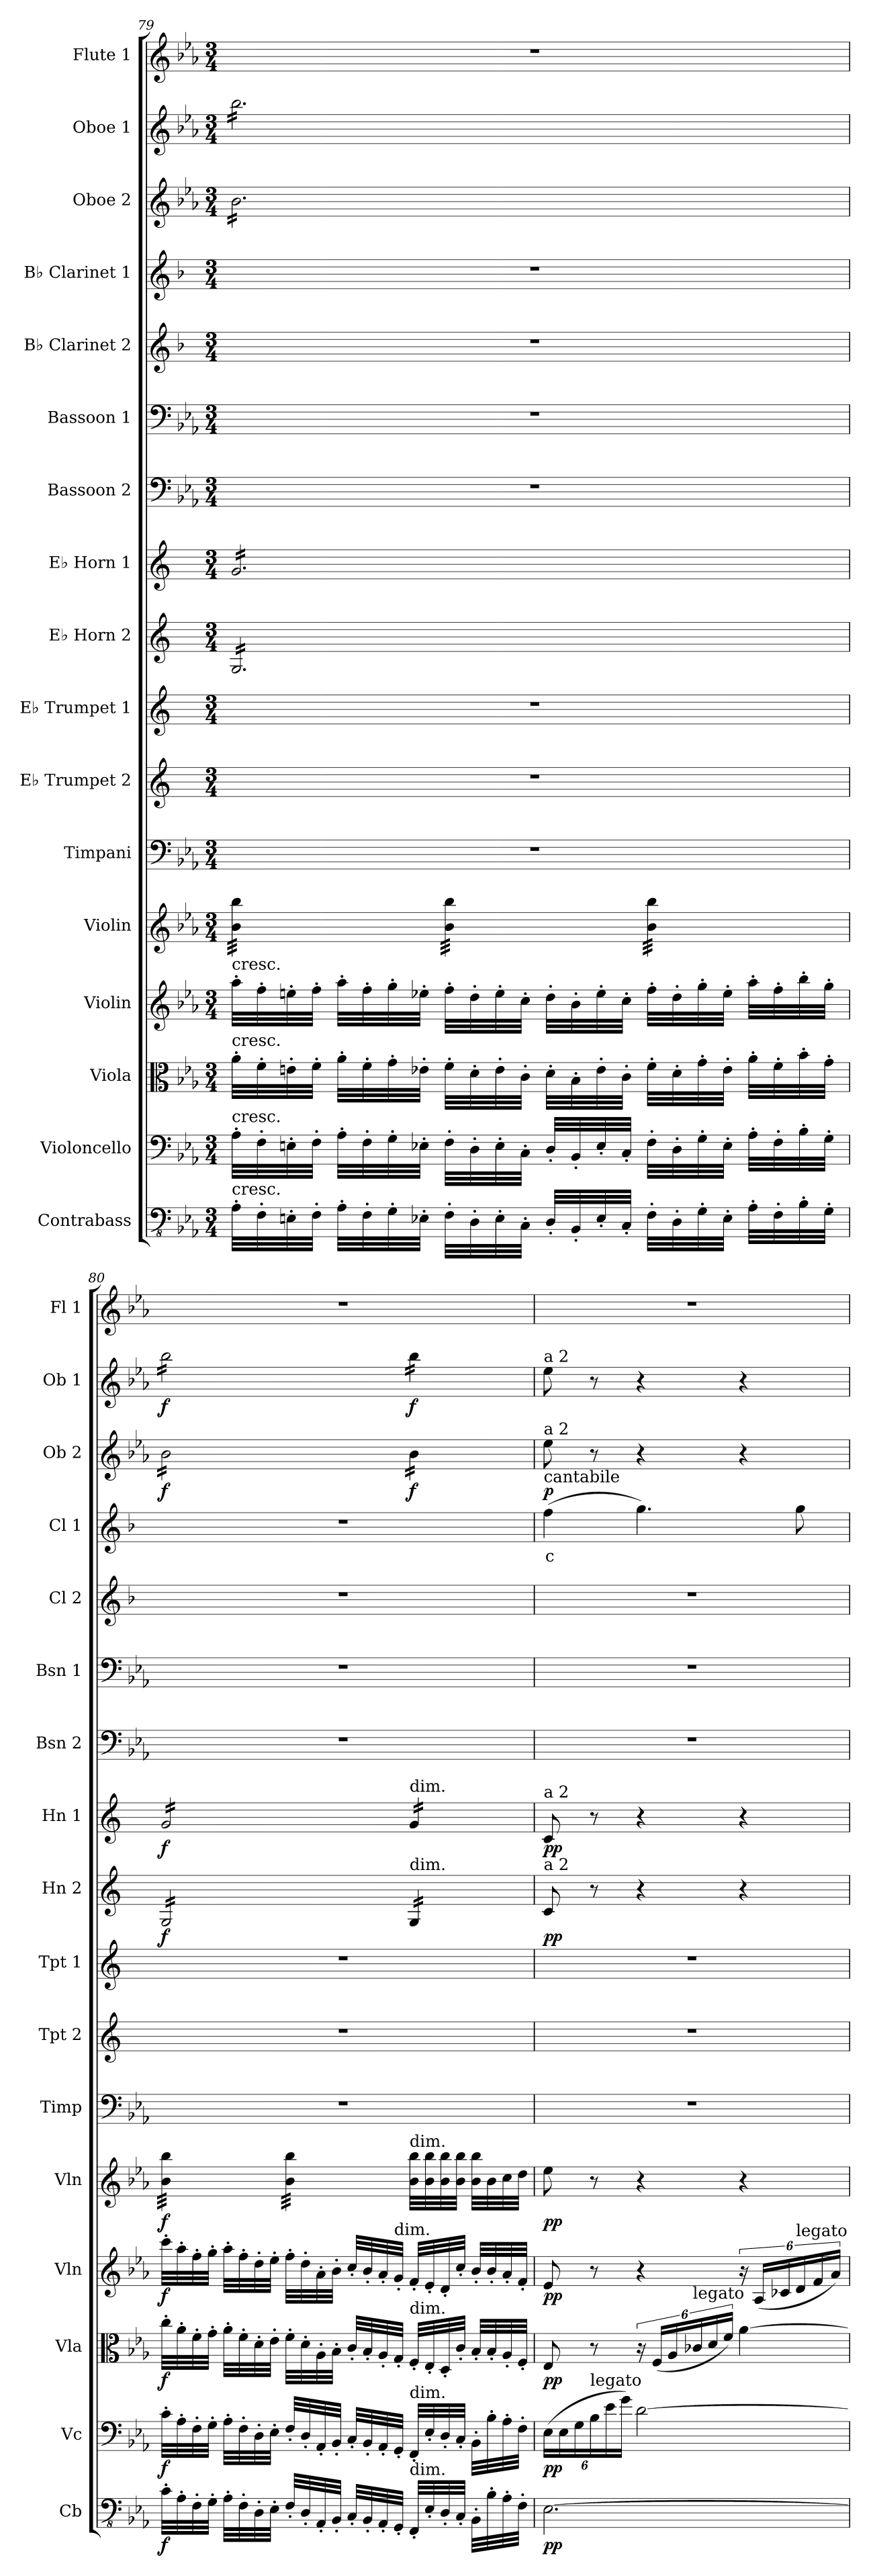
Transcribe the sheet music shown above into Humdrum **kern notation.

**kern	**dynam	**kern	**dynam	**kern	**dynam	**kern	**dynam	**kern	**dynam	**kern	**kern	**kern	**kern	**dynam	**kern	**dynam	**kern	**kern	**kern	**kern	**text	**dynam	**kern	**dynam	**kern	**dynam	**kern
*part17	*part17	*part16	*part16	*part15	*part15	*part14	*part14	*part13	*part13	*part12	*part11	*part10	*part9	*part9	*part8	*part8	*part7	*part6	*part5	*part4	*part4	*part4	*part3	*part3	*part2	*part2	*part1
*staff17	*staff17	*staff16	*staff16	*staff15	*staff15	*staff14	*staff14	*staff13	*staff13	*staff12	*staff11	*staff10	*staff9	*staff9	*staff8	*staff8	*staff7	*staff6	*staff5	*staff4	*staff4	*staff4	*staff3	*staff3	*staff2	*staff2	*staff1
*I"Contrabass	*	*I"Violoncello	*	*I"Viola	*	*I"Violin	*	*I"Violin	*	*I"Timpani	*I"E♭ Trumpet 2	*I"E♭ Trumpet 1	*I"E♭ Horn 2	*	*I"E♭ Horn 1	*	*I"Bassoon 2	*I"Bassoon 1	*I"B♭ Clarinet 2	*I"B♭ Clarinet 1	*	*	*I"Oboe 2	*	*I"Oboe 1	*	*I"Flute 1
*I'Cb	*	*I'Vc	*	*I'Vla	*	*I'Vln	*	*I'Vln	*	*I'Timp	*I'Tpt 2	*I'Tpt 1	*I'Hn 2	*	*I'Hn 1	*	*I'Bsn 2	*I'Bsn 1	*I'Cl 2	*I'Cl 1	*	*	*I'Ob 2	*	*I'Ob 1	*	*I'Fl 1
*clefFv4	*	*clefF4	*	*clefC3	*	*clefG2	*	*clefG2	*	*clefF4	*clefG2	*clefG2	*clefG2	*	*clefG2	*	*clefF4	*clefF4	*clefG2	*clefG2	*	*	*clefG2	*	*clefG2	*	*clefG2
*	*	*	*	*	*	*	*	*	*	*	*ITrd-2c-3	*ITrd-2c-3	*ITrd5c9	*	*ITrd5c9	*	*	*	*ITrd1c2	*ITrd1c2	*	*	*	*	*	*	*
*k[b-e-a-]	*	*k[b-e-a-]	*	*k[b-e-a-]	*	*k[b-e-a-]	*	*k[b-e-a-]	*	*k[b-e-a-]	*k[b-e-a-]	*k[b-e-a-]	*k[b-e-a-]	*	*k[b-e-a-]	*	*k[b-e-a-]	*k[b-e-a-]	*k[b-e-a-]	*k[b-e-a-]	*	*	*k[b-e-a-]	*	*k[b-e-a-]	*	*k[b-e-a-]
*M3/4	*	*M3/4	*	*M3/4	*	*M3/4	*	*M3/4	*	*M3/4	*M3/4	*M3/4	*M3/4	*	*M3/4	*	*M3/4	*M3/4	*M3/4	*M3/4	*	*	*M3/4	*	*M3/4	*	*M3/4
=79	=79	=79	=79	=79	=79	=79	=79	=79	=79	=79	=79	=79	=79	=79	=79	=79	=79	=79	=79	=79	=79	=79	=79	=79	=79	=79	=79
!	!	!	!	!	!	!	!	!	!	!	!	!	!	!	!	!	!	!	!	!	!	!	!	!	!LO:TX:a:t=cresc.	!	!
!	!	!	!	!	!	!	!	!	!	!	!	!	!	!	!	!	!	!	!	!	!	!	!LO:TX:a:t=cresc.	!	!	!	!
!	!	!	!	!	!	!	!	!	!	!	!	!	!	!	!LO:TX:a:t=cresc.	!	!	!	!	!	!	!	!	!	!	!	!
!	!	!	!	!	!	!	!	!	!	!	!	!	!LO:TX:a:t=cresc.	!	!	!	!	!	!	!	!	!	!	!	!	!	!
!	!	!	!	!	!	!	!	!LO:TX:a:t=cresc.	!	!	!	!	!	!	!	!	!	!	!	!	!	!	!	!	!	!	!
!	!	!	!	!	!	!LO:TX:a:t=cresc.	!	!	!	!	!	!	!	!	!	!	!	!	!	!	!	!	!	!	!	!	!
!	!	!	!	!LO:TX:a:t=cresc.	!	!	!	!	!	!	!	!	!	!	!	!	!	!	!	!	!	!	!	!	!	!	!
!	!	!LO:TX:a:t=cresc.	!	!	!	!	!	!	!	!	!	!	!	!	!	!	!	!	!	!	!	!	!	!	!	!	!
!LO:TX:a:t=cresc.	!	!	!	!	!	!	!	!	!	!	!	!	!	!	!	!	!	!	!	!	!	!	!	!	!	!	!
*	*	*	*	*	*	*	*	*tremolo	*	*	*	*	*	*	*	*	*	*	*	*	*	*	*	*	*	*	*
*	*	*	*	*	*	*	*	*	*	*	*	*	*tremolo	*	*	*	*	*	*	*	*	*	*	*	*	*	*
*	*	*	*	*	*	*	*	*	*	*	*	*	*	*	*tremolo	*	*	*	*	*	*	*	*	*	*	*	*
*	*	*	*	*	*	*	*	*	*	*	*	*	*	*	*	*	*	*	*	*	*	*	*tremolo	*	*	*	*
*	*	*	*	*	*	*	*	*	*	*	*	*	*	*	*	*	*	*	*	*	*	*	*	*	*tremolo	*	*
32AA-'\LLL	.	32A-'\LLL	.	32a-'\LLL	.	32aa-'\LLL	.	32b-\ 32bb-\LLL	.	2.r	2.r	2.r	16BB-/LL	.	16B-/LL	.	2.r	2.r	2.r	2.r	.	.	16b-\LL	.	16bb-\LL	.	2.r
32FF'\	.	32F'\	.	32f'\	.	32ff'\	.	32b-\ 32bb-\	.	.	.	.	.	.	.	.	.	.	.	.	.	.	.	.	.	.	.
32EEn'\	.	32En'\	.	32en'\	.	32een'\	.	32b-\ 32bb-\	.	.	.	.	16BB-/	.	16B-/	.	.	.	.	.	.	.	16b-\	.	16bb-\	.	.
32FF'\JJJ	.	32F'\JJJ	.	32f'\JJJ	.	32ff'\JJJ	.	32b-\ 32bb-\	.	.	.	.	.	.	.	.	.	.	.	.	.	.	.	.	.	.	.
32AA-'\LLL	.	32A-'\LLL	.	32a-'\LLL	.	32aa-'\LLL	.	32b-\ 32bb-\	.	.	.	.	16BB-/	.	16B-/	.	.	.	.	.	.	.	16b-\	.	16bb-\	.	.
32FF'\	.	32F'\	.	32f'\	.	32ff'\	.	32b-\ 32bb-\	.	.	.	.	.	.	.	.	.	.	.	.	.	.	.	.	.	.	.
32GG'\	.	32G'\	.	32g'\	.	32gg'\	.	32b-\ 32bb-\	.	.	.	.	16BB-/	.	16B-/	.	.	.	.	.	.	.	16b-\	.	16bb-\	.	.
32EE-X'\JJJ	.	32E-X'\JJJ	.	32e-X'\JJJ	.	32ee-X'\JJJ	.	32b-\ 32bb-\JJJ	.	.	.	.	.	.	.	.	.	.	.	.	.	.	.	.	.	.	.
32FF'\LLL	.	32F'\LLL	.	32f'\LLL	.	32ff'\LLL	.	32b-\ 32bb-\LLL	.	.	.	.	16BB-/	.	16B-/	.	.	.	.	.	.	.	16b-\	.	16bb-\	.	.
32DD'\	.	32D'\	.	32d'\	.	32dd'\	.	32b-\ 32bb-\	.	.	.	.	.	.	.	.	.	.	.	.	.	.	.	.	.	.	.
32EE-'\	.	32E-'\	.	32e-'\	.	32ee-'\	.	32b-\ 32bb-\	.	.	.	.	16BB-/	.	16B-/	.	.	.	.	.	.	.	16b-\	.	16bb-\	.	.
32CC'\JJJ	.	32C'\JJJ	.	32c'\JJJ	.	32cc'\JJJ	.	32b-\ 32bb-\	.	.	.	.	.	.	.	.	.	.	.	.	.	.	.	.	.	.	.
32DD'/LLL	.	32D'/LLL	.	32d'\LLL	.	32dd'\LLL	.	32b-\ 32bb-\	.	.	.	.	16BB-/	.	16B-/	.	.	.	.	.	.	.	16b-\	.	16bb-\	.	.
32BBB-'/	.	32BB-'/	.	32B-'\	.	32b-'\	.	32b-\ 32bb-\	.	.	.	.	.	.	.	.	.	.	.	.	.	.	.	.	.	.	.
32EE-'/	.	32E-'/	.	32e-'\	.	32ee-'\	.	32b-\ 32bb-\	.	.	.	.	16BB-/	.	16B-/	.	.	.	.	.	.	.	16b-\	.	16bb-\	.	.
32CC'/JJJ	.	32C'/JJJ	.	32c'\JJJ	.	32cc'\JJJ	.	32b-\ 32bb-\JJJ	.	.	.	.	.	.	.	.	.	.	.	.	.	.	.	.	.	.	.
32FF'\LLL	.	32F'\LLL	.	32f'\LLL	.	32ff'\LLL	.	32b-\ 32bb-\LLL	.	.	.	.	16BB-/	.	16B-/	.	.	.	.	.	.	.	16b-\	.	16bb-\	.	.
32DD'\	.	32D'\	.	32d'\	.	32dd'\	.	32b-\ 32bb-\	.	.	.	.	.	.	.	.	.	.	.	.	.	.	.	.	.	.	.
32GG'\	.	32G'\	.	32g'\	.	32gg'\	.	32b-\ 32bb-\	.	.	.	.	16BB-/	.	16B-/	.	.	.	.	.	.	.	16b-\	.	16bb-\	.	.
32EE-'\JJJ	.	32E-'\JJJ	.	32e-'\JJJ	.	32ee-'\JJJ	.	32b-\ 32bb-\	.	.	.	.	.	.	.	.	.	.	.	.	.	.	.	.	.	.	.
32AA-'\LLL	.	32A-'\LLL	.	32a-'\LLL	.	32aa-'\LLL	.	32b-\ 32bb-\	.	.	.	.	16BB-/	.	16B-/	.	.	.	.	.	.	.	16b-\	.	16bb-\	.	.
32FF'\	.	32F'\	.	32f'\	.	32ff'\	.	32b-\ 32bb-\	.	.	.	.	.	.	.	.	.	.	.	.	.	.	.	.	.	.	.
32BB-'\	.	32B-'\	.	32b-'\	.	32bb-'\	.	32b-\ 32bb-\	.	.	.	.	16BB-/JJ	.	16B-/JJ	.	.	.	.	.	.	.	16b-\JJ	.	16bb-\JJ	.	.
32GG'\JJJ	.	32G'\JJJ	.	32g'\JJJ	.	32gg'\JJJ	.	32b-\ 32bb-\JJJ	.	.	.	.	.	.	.	.	.	.	.	.	.	.	.	.	.	.	.
!!LO:PB:g=z
=80	=80	=80	=80	=80	=80	=80	=80	=80	=80	=80	=80	=80	=80	=80	=80	=80	=80	=80	=80	=80	=80	=80	=80	=80	=80	=80	=80
!	!LO:DY:b	!	!LO:DY:b	!	!LO:DY:b	!	!LO:DY:b	!	!LO:DY:b	!	!	!	!	!LO:DY:b	!	!LO:DY:b	!	!	!	!	!	!	!	!LO:DY:b	!	!LO:DY:b	!
32C'\LLL	f	32c'\LLL	f	32cc'\LLL	f	32ccc'\LLL	f	32b-\ 32bb-\LLL	f	2.r	2.r	2.r	16BB-/LL	f	16B-/LL	f	2.r	2.r	2.r	2.r	.	.	16b-\LL	f	16bb-\LL	f	2.r
32AA-'\	.	32A-'\	.	32a-'\	.	32aa-'\	.	32b-\ 32bb-\	.	.	.	.	.	.	.	.	.	.	.	.	.	.	.	.	.	.	.
32FF'\	.	32F'\	.	32f'\	.	32ff'\	.	32b-\ 32bb-\	.	.	.	.	16BB-/	.	16B-/	.	.	.	.	.	.	.	16b-\	.	16bb-\	.	.
32GG'\JJJ	.	32G'\JJJ	.	32g'\JJJ	.	32gg'\JJJ	.	32b-\ 32bb-\	.	.	.	.	.	.	.	.	.	.	.	.	.	.	.	.	.	.	.
32AA-'\LLL	.	32A-'\LLL	.	32a-'\LLL	.	32aa-'\LLL	.	32b-\ 32bb-\	.	.	.	.	16BB-/	.	16B-/	.	.	.	.	.	.	.	16b-\	.	16bb-\	.	.
32FF'\	.	32F'\	.	32f'\	.	32ff'\	.	32b-\ 32bb-\	.	.	.	.	.	.	.	.	.	.	.	.	.	.	.	.	.	.	.
32DD'\	.	32D'\	.	32d'\	.	32dd'\	.	32b-\ 32bb-\	.	.	.	.	16BB-/	.	16B-/	.	.	.	.	.	.	.	16b-\	.	16bb-\	.	.
32EE-'\JJJ	.	32E-'\JJJ	.	32e-'\JJJ	.	32ee-'\JJJ	.	32b-\ 32bb-\JJJ	.	.	.	.	.	.	.	.	.	.	.	.	.	.	.	.	.	.	.
32FF'/LLL	.	32F'/LLL	.	32f'\LLL	.	32ff'\LLL	.	32b-\ 32bb-\LLL	.	.	.	.	16BB-/	.	16B-/	.	.	.	.	.	.	.	16b-\	.	16bb-\	.	.
32DD'/	.	32D'/	.	32d'\	.	32dd'\	.	32b-\ 32bb-\	.	.	.	.	.	.	.	.	.	.	.	.	.	.	.	.	.	.	.
32AAA-'/	.	32AA-'/	.	32A-'\	.	32a-'\	.	32b-\ 32bb-\	.	.	.	.	16BB-/	.	16B-/	.	.	.	.	.	.	.	16b-\	.	16bb-\	.	.
32BBB-'/JJJ	.	32BB-'/JJJ	.	32B-'\JJJ	.	32b-'\JJJ	.	32b-\ 32bb-\	.	.	.	.	.	.	.	.	.	.	.	.	.	.	.	.	.	.	.
32CC'/LLL	.	32C'/LLL	.	32c'/LLL	.	32cc'/LLL	.	32b-\ 32bb-\	.	.	.	.	16BB-/	.	16B-/	.	.	.	.	.	.	.	16b-\	.	16bb-\	.	.
32BBB-'/	.	32BB-'/	.	32B-'/	.	32b-'/	.	32b-\ 32bb-\	.	.	.	.	.	.	.	.	.	.	.	.	.	.	.	.	.	.	.
32AAA-'/	.	32AA-'/	.	32A-'/	.	32a-'/	.	32b-\ 32bb-\	.	.	.	.	16BB-/JJ	.	16B-/JJ	.	.	.	.	.	.	.	16b-\JJ	.	16bb-\JJ	.	.
!	!	!	!	!	!	!LO:TX:a:t=dim.	!	!	!	!	!	!	!	!	!	!	!	!	!	!	!	!	!	!	!	!	!
32GGG'/JJJ	.	32GG'/JJJ	.	32G'/JJJ	.	32g'/JJJ	.	32b-\ 32bb-\JJJ	.	.	.	.	.	.	.	.	.	.	.	.	.	.	.	.	.	.	.
*	*	*	*	*	*	*	*	*Xtremolo	*	*	*	*	*	*	*	*	*	*	*	*	*	*	*	*	*	*	*
!	!	!	!	!	!	!	!	!	!	!	!	!	!	!	!LO:TX:a:t=dim.	!	!	!	!	!	!	!	!	!	!	!	!
!	!	!	!	!	!	!	!	!	!	!	!	!	!LO:TX:a:t=dim.	!	!	!	!	!	!	!	!	!	!	!	!	!	!
!	!	!	!	!	!	!	!	!LO:TX:a:t=dim.	!	!	!	!	!	!	!	!	!	!	!	!	!	!	!	!	!	!	!
!	!	!	!	!LO:TX:a:t=dim.	!	!	!	!	!	!	!	!	!	!	!	!	!	!	!	!	!	!	!	!	!	!	!
!	!	!LO:TX:a:t=dim.	!	!	!	!	!	!	!	!	!	!	!	!	!	!	!	!	!	!	!	!	!	!	!	!	!
!LO:TX:a:t=dim.	!	!	!	!	!	!	!	!	!	!	!	!	!	!	!	!	!	!	!	!	!	!	!	!	!	!	!
!	!	!	!	!	!	!	!	!	!	!	!	!	!	!	!	!	!	!	!	!	!	!	!	!LO:DY:b	!	!LO:DY:b	!
32FFF'/LLL	.	32FF'/LLL	.	32F'/LLL	.	32f'/LLL	.	32b-\ 32bb-\LLL	.	.	.	.	16BB-/LL	.	16B-/LL	.	.	.	.	.	.	.	16b-\LL	f	16bb-\LL	f	.
32EE-'/	.	32E-'/	.	32E-'/	.	32e-'/	.	32b-\ 32bb-\	.	.	.	.	.	.	.	.	.	.	.	.	.	.	.	.	.	.	.
32DD'/	.	32D'/	.	32D'/	.	32d'/	.	32b-\ 32bb-\	.	.	.	.	16BB-/	.	16B-/	.	.	.	.	.	.	.	16b-\	.	16bb-\	.	.
32CC'/JJJ	.	32C'/JJJ	.	32c'/JJJ	.	32cc'/JJJ	.	32b-\ 32bb-\JJJ	.	.	.	.	.	.	.	.	.	.	.	.	.	.	.	.	.	.	.
32BBB-'\LLL	.	32BB-'\LLL	.	32B-'/LLL	.	32b-'/LLL	.	32b-\ 32bb-\LLL	.	.	.	.	16BB-/	.	16B-/	.	.	.	.	.	.	.	16b-\	.	16bb-\	.	.
32BB-'\	.	32B-'\	.	32B-'/	.	32b-'/	.	32b-\	.	.	.	.	.	.	.	.	.	.	.	.	.	.	.	.	.	.	.
32AA-'\	.	32A-'\	.	32A-'/	.	32a-'/	.	32cc\	.	.	.	.	16BB-/JJ	.	16B-/JJ	.	.	.	.	.	.	.	16b-\JJ	.	16bb-\JJ	.	.
*	*	*	*	*	*	*	*	*	*	*	*	*	*	*	*	*	*	*	*	*	*	*	*	*	*Xtremolo	*	*
*	*	*	*	*	*	*	*	*	*	*	*	*	*	*	*	*	*	*	*	*	*	*	*Xtremolo	*	*	*	*
*	*	*	*	*	*	*	*	*	*	*	*	*	*	*	*Xtremolo	*	*	*	*	*	*	*	*	*	*	*	*
*	*	*	*	*	*	*	*	*	*	*	*	*	*Xtremolo	*	*	*	*	*	*	*	*	*	*	*	*	*	*
32FF'\JJJ	.	32F'\JJJ	.	32F'/JJJ	.	32f'/JJJ	.	32dd\JJJ	.	.	.	.	.	.	.	.	.	.	.	.	.	.	.	.	.	.	.
=81	=81	=81	=81	=81	=81	=81	=81	=81	=81	=81	=81	=81	=81	=81	=81	=81	=81	=81	=81	=81	=81	=81	=81	=81	=81	=81	=81
*	*	*Xbrackettup	*	*	*	*	*	*	*	*	*	*	*	*	*	*	*	*	*	*	*	*	*	*	*	*	*
!	!	!	!	!	!	!	!	!	!	!	!	!	!	!	!	!	!	!	!	!	!	!	!	!	!LO:TX:a:t=a 2	!	!
!	!	!	!	!	!	!	!	!	!	!	!	!	!	!	!	!	!	!	!	!	!	!	!LO:TX:a:t=a 2	!	!	!	!
!	!	!	!	!	!	!	!	!	!	!	!	!	!	!	!	!	!	!	!	!LO:TX:a:t=cantabile	!	!	!	!	!	!	!
!	!	!	!	!	!	!	!	!	!	!	!	!	!	!	!LO:TX:a:t=a 2	!	!	!	!	!	!	!	!	!	!	!	!
!	!	!	!	!	!	!	!	!	!	!	!	!	!LO:TX:a:t=a 2	!	!	!	!	!	!	!	!	!	!	!	!	!	!
!	!LO:DY:b	!	!LO:DY:b	!	!LO:DY:b	!	!LO:DY:b	!	!LO:DY:b	!	!	!	!	!LO:DY:b	!	!LO:DY:b	!	!	!	!	!LO:LY:b:color=#FF0000	!LO:DY:b	!	!	!	!	!
[2.EE-\	pp	(>24E-\LL	pp	8E-/	pp	8e-/	pp	8ee-\	pp	2.r	2.r	2.r	8E-/	pp	8E-/	pp	2.r	2.r	2.r	(>4ee-\	c	p	8ee-\	.	8ee-\	.	2.r
.	.	24E-\	.	.	.	.	.	.	.	.	.	.	.	.	.	.	.	.	.	.	.	.	.	.	.	.	.
.	.	24G\	.	.	.	.	.	.	.	.	.	.	.	.	.	.	.	.	.	.	.	.	.	.	.	.	.
!	!	!LO:TX:a:t=legato	!	!	!	!	!	!	!	!	!	!	!	!	!	!	!	!	!	!	!	!	!	!	!	!	!
.	.	24B-\	.	8r	.	8r	.	8r	.	.	.	.	8r	.	8r	.	.	.	.	.	.	.	8r	.	8r	.	.
.	.	24e-\	.	.	.	.	.	.	.	.	.	.	.	.	.	.	.	.	.	.	.	.	.	.	.	.	.
.	.	24g\JJ)	.	.	.	.	.	.	.	.	.	.	.	.	.	.	.	.	.	.	.	.	.	.	.	.	.
.	.	[2d\	.	24r	.	4r	.	4r	.	.	.	.	4r	.	4r	.	.	.	.	4.ff\)	.	.	4r	.	4r	.	.
.	.	.	.	(<24F/LL	.	.	.	.	.	.	.	.	.	.	.	.	.	.	.	.	.	.	.	.	.	.	.
.	.	.	.	24A-/	.	.	.	.	.	.	.	.	.	.	.	.	.	.	.	.	.	.	.	.	.	.	.
!	!	!	!	!LO:TX:a:t=legato	!	!	!	!	!	!	!	!	!	!	!	!	!	!	!	!	!	!	!	!	!	!	!
.	.	.	.	24c-X/	.	.	.	.	.	.	.	.	.	.	.	.	.	.	.	.	.	.	.	.	.	.	.
.	.	.	.	24d/	.	.	.	.	.	.	.	.	.	.	.	.	.	.	.	.	.	.	.	.	.	.	.
.	.	.	.	24f/JJ)	.	.	.	.	.	.	.	.	.	.	.	.	.	.	.	.	.	.	.	.	.	.	.
.	.	.	.	[4a-\	.	24r	.	4r	.	.	.	.	4r	.	4r	.	.	.	.	.	.	.	4r	.	4r	.	.
.	.	.	.	.	.	(<24A-/LL	.	.	.	.	.	.	.	.	.	.	.	.	.	.	.	.	.	.	.	.	.
.	.	.	.	.	.	24c-X/	.	.	.	.	.	.	.	.	.	.	.	.	.	.	.	.	.	.	.	.	.
!	!	!	!	!	!	!LO:TX:a:t=legato	!	!	!	!	!	!	!	!	!	!	!	!	!	!	!	!	!	!	!	!	!
.	.	.	.	.	.	24d/	.	.	.	.	.	.	.	.	.	.	.	.	.	8ff\	.	.	.	.	.	.	.
.	.	.	.	.	.	24f/	.	.	.	.	.	.	.	.	.	.	.	.	.	.	.	.	.	.	.	.	.
.	.	.	.	.	.	24a-/JJ)	.	.	.	.	.	.	.	.	.	.	.	.	.	.	.	.	.	.	.	.	.
=	=	=	=	=	=	=	=	=	=	=	=	=	=	=	=	=	=	=	=	=	=	=	=	=	=	=	=
*-	*-	*-	*-	*-	*-	*-	*-	*-	*-	*-	*-	*-	*-	*-	*-	*-	*-	*-	*-	*-	*-	*-	*-	*-	*-	*-	*-
